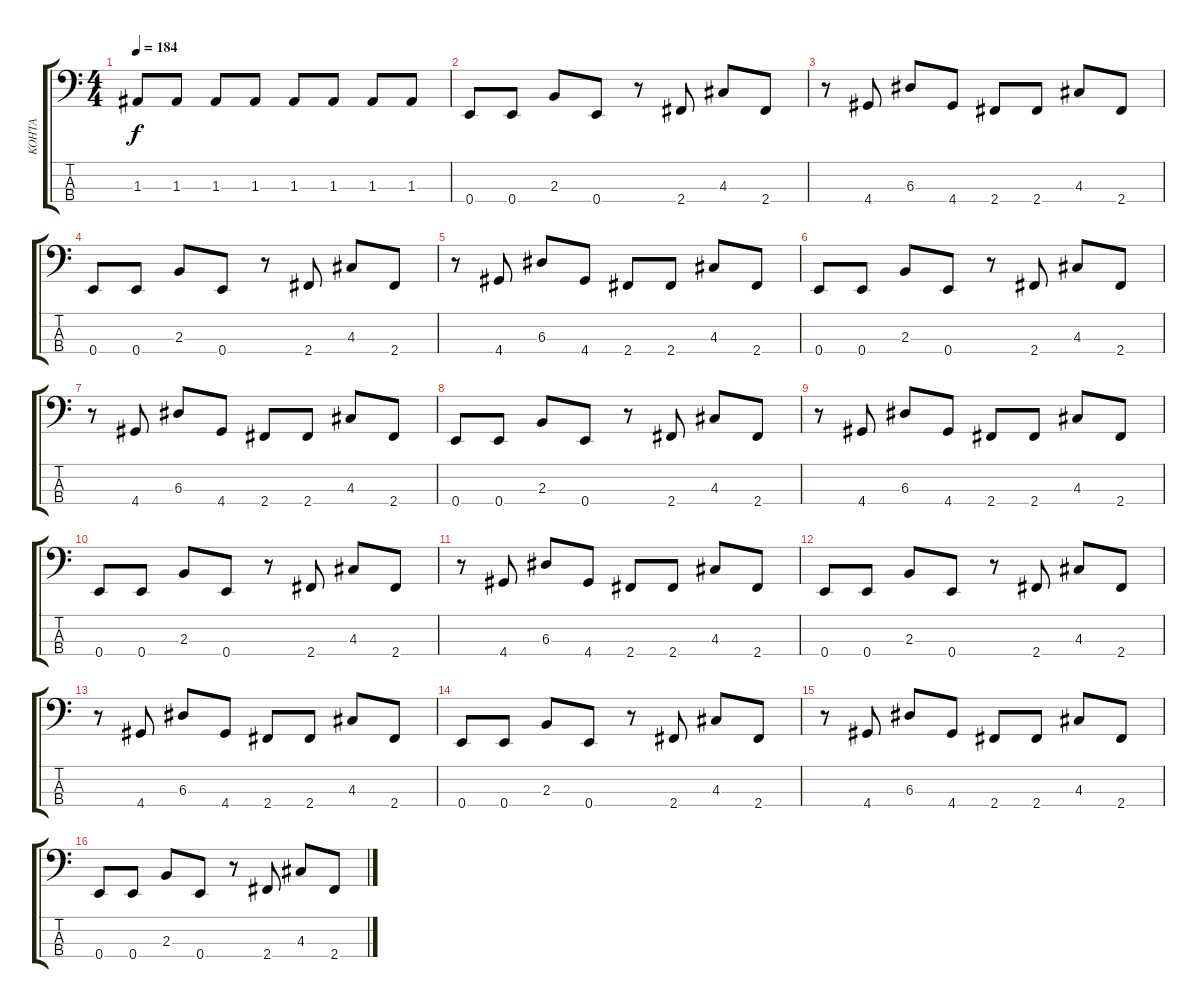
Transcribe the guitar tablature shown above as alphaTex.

\track ("KOHTA" "KOHTA") {instrument electricbasspick}
\staff {score tabs}
\tuning (G2 D2 A1 E1) {hide}
\ts (4 4)
\tempo 184
\clef f4
\ks c
1.3.8{dy f} 1.3.8 1.3.8 1.3.8 1.3.8 1.3.8 1.3.8 1.3.8 |
0.4.8 0.4.8 2.3.8 0.4.8 r.8 2.4.8 4.3.8 2.4.8 |
r.8 4.4.8 6.3.8 4.4.8 2.4.8 2.4.8 4.3.8 2.4.8 |
0.4.8 0.4.8 2.3.8 0.4.8 r.8 2.4.8 4.3.8 2.4.8 |
r.8 4.4.8 6.3.8 4.4.8 2.4.8 2.4.8 4.3.8 2.4.8 |
0.4.8 0.4.8 2.3.8 0.4.8 r.8 2.4.8 4.3.8 2.4.8 |
r.8 4.4.8 6.3.8 4.4.8 2.4.8 2.4.8 4.3.8 2.4.8 |
0.4.8 0.4.8 2.3.8 0.4.8 r.8 2.4.8 4.3.8 2.4.8 |
r.8 4.4.8 6.3.8 4.4.8 2.4.8 2.4.8 4.3.8 2.4.8 |
0.4.8 0.4.8 2.3.8 0.4.8 r.8 2.4.8 4.3.8 2.4.8 |
r.8 4.4.8 6.3.8 4.4.8 2.4.8 2.4.8 4.3.8 2.4.8 |
0.4.8 0.4.8 2.3.8 0.4.8 r.8 2.4.8 4.3.8 2.4.8 |
r.8 4.4.8 6.3.8 4.4.8 2.4.8 2.4.8 4.3.8 2.4.8 |
0.4.8 0.4.8 2.3.8 0.4.8 r.8 2.4.8 4.3.8 2.4.8 |
r.8 4.4.8 6.3.8 4.4.8 2.4.8 2.4.8 4.3.8 2.4.8 |
0.4.8 0.4.8 2.3.8 0.4.8 r.8 2.4.8 4.3.8 2.4.8
